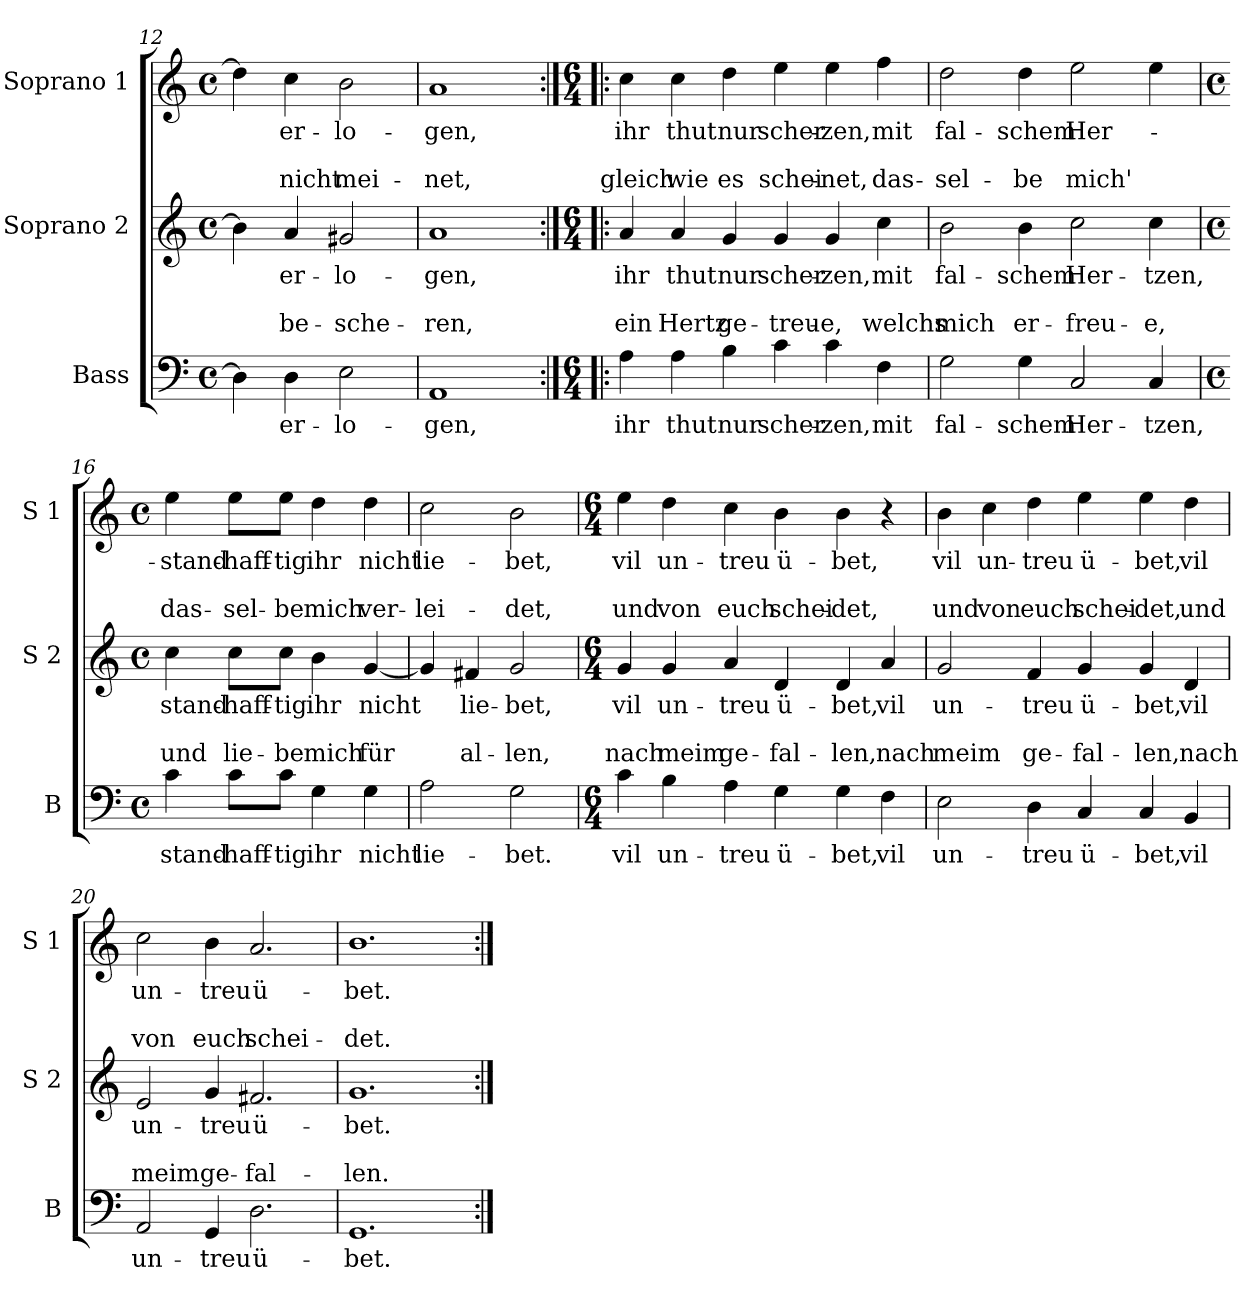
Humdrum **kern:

**kern	**text	**kern	**text	**text	**text	**kern	**text	**text	**text
*part3	*part3	*part2	*part2	*part2	*part2	*part1	*part1	*part1	*part1
*staff3	*staff3	*staff2	*staff2	*staff2	*staff2	*staff1	*staff1	*staff1	*staff1
*I"Bass	*	*I"Soprano 2	*	*	*	*I"Soprano 1	*	*	*
*I'B	*	*I'S 2	*	*	*	*I'S 1	*	*	*
*clefF4	*	*clefG2	*	*	*	*clefG2	*	*	*
*k[]	*	*k[]	*	*	*	*k[]	*	*	*
*C:	*	*C:	*	*	*	*C:	*	*	*
*M4/4	*	*M4/4	*	*	*	*M4/4	*	*	*
*met(c)	*	*met(c)	*	*	*	*met(c)	*	*	*
=12	=12	=12	=12	=12	=12	=12	=12	=12	=12
4D\]	.	4b\]	.	.	.	4dd\]	.	.	.
!	!LO:LY:b	!	!LO:LY:b	!	!LO:LY:b	!	!LO:LY:b	!	!LO:LY:b
4D\	er-	4a/	er-	.	be-	4cc\	er-	.	nicht
!	!LO:LY:b	!	!LO:LY:b	!	!LO:LY:b	!	!LO:LY:b	!	!LO:LY:b
2E\	-lo-	2g#X/	-lo-	.	-sche-	2b\	-lo-	.	mei-
=13	=13	=13	=13	=13	=13	=13	=13	=13	=13
!	!LO:LY:b	!	!LO:LY:b	!	!LO:LY:b	!	!LO:LY:b	!	!LO:LY:b
1AA	-gen,	1a	-gen,	.	-ren,	1a	-gen,	.	-net,
!!LO:LB:g=z
=14:|!|:	=14:|!|:	=14:|!|:	=14:|!|:	=14:|!|:	=14:|!|:	=14:|!|:	=14:|!|:	=14:|!|:	=14:|!|:
*M6/4	*	*M6/4	*	*	*	*M6/4	*	*	*
!	!LO:LY:b	!	!LO:LY:b	!	!LO:LY:b	!	!LO:LY:b	!	!LO:LY:b
4A\	ihr	4a/	ihr	.	ein	4cc\	ihr	.	gleich
!	!LO:LY:b	!	!LO:LY:b	!	!LO:LY:b	!	!LO:LY:b	!	!LO:LY:b
4A\	thut	4a/	thut	.	Hertz	4cc\	thut	.	wie
!	!LO:LY:b	!	!LO:LY:b	!	!LO:LY:b	!	!LO:LY:b	!	!LO:LY:b
4B\	nur	4g/	nur	.	ge-	4dd\	nur	.	es
!	!LO:LY:b	!	!LO:LY:b	!	!LO:LY:b	!	!LO:LY:b	!	!LO:LY:b
4c\	scher-	4g/	scher-	.	-treu-	4ee\	scher-	.	schei-
!	!LO:LY:b	!	!LO:LY:b	!	!LO:LY:b	!	!LO:LY:b	!	!LO:LY:b
4c\	-zen,	4g/	-zen,	.	-e,	4ee\	-zen,	.	-net,
!	!LO:LY:b	!	!LO:LY:b	!	!LO:LY:b	!	!LO:LY:b	!	!LO:LY:b
4F\	mit	4cc\	mit	.	welchs	4ff\	mit	.	das-
=15	=15	=15	=15	=15	=15	=15	=15	=15	=15
!	!LO:LY:b	!	!LO:LY:b	!	!LO:LY:b	!	!LO:LY:b	!	!LO:LY:b
2G\	fal-	2b\	fal-	.	mich	2dd\	fal-	.	-sel-
!	!LO:LY:b	!	!LO:LY:b	!	!LO:LY:b	!	!LO:LY:b	!	!LO:LY:b
4G\	-schem	4b\	-schem	.	er-	4dd\	-schem	.	-be
!	!LO:LY:b	!	!LO:LY:b	!	!LO:LY:b	!	!LO:LY:b	!	!LO:LY:b
2C/	Her-	2cc\	Her-	.	-freu-	2ee\	Her-	.	mich'
!	!LO:LY:b	!	!LO:LY:b	!	!LO:LY:b	!	!	!	!
4C/	-tzen,	4cc\	-tzen,	.	-e,	4ee\	.	.	.
=16	=16	=16	=16	=16	=16	=16	=16	=16	=16
*M4/4	*	*M4/4	*	*	*	*M4/4	*	*	*
*met(c)	*	*met(c)	*	*	*	*met(c)	*	*	*
!	!LO:LY:b	!	!LO:LY:b	!	!LO:LY:b	!	!LO:LY:b	!	!LO:LY:b
4c\	stand-	4cc\	stand-	.	und	4ee\	stand-	.	das-
!	!LO:LY:b	!	!LO:LY:b	!	!LO:LY:b	!	!LO:LY:b	!	!LO:LY:b
8c\L	-haff-	8cc\L	-haff-	.	lie-	8ee\L	-haff-	.	-sel-
!	!LO:LY:b	!	!LO:LY:b	!	!LO:LY:b	!	!LO:LY:b	!	!LO:LY:b
8c\J	-tig	8cc\J	-tig	.	-be	8ee\J	-tig	.	-be
!	!LO:LY:b	!	!LO:LY:b	!	!LO:LY:b	!	!LO:LY:b	!	!LO:LY:b
4G\	ihr	4b\	ihr	.	mich	4dd\	ihr	.	mich
!	!LO:LY:b	!	!LO:LY:b	!	!LO:LY:b	!	!LO:LY:b	!	!LO:LY:b
4G\	nicht	[4g/	nicht	.	für	4dd\	nicht	.	ver-
=17	=17	=17	=17	=17	=17	=17	=17	=17	=17
!	!LO:LY:b	!	!	!	!	!	!LO:LY:b	!	!LO:LY:b
2A\	lie-	4g/]	.	.	.	2cc\	lie-	.	-lei-
!	!	!	!LO:LY:b	!	!LO:LY:b	!	!	!	!
.	.	4f#X/	lie-	.	al-	.	.	.	.
!	!LO:LY:b	!	!LO:LY:b	!	!LO:LY:b	!	!LO:LY:b	!	!LO:LY:b
2G\	-bet.	2g/	-bet,	.	-len,	2b\	-bet,	.	-det,
!!LO:LB:g=z
=18	=18	=18	=18	=18	=18	=18	=18	=18	=18
*M6/4	*	*M6/4	*	*	*	*M6/4	*	*	*
!	!LO:LY:b	!	!LO:LY:b	!	!LO:LY:b	!	!LO:LY:b	!	!LO:LY:b
4c\	vil	4g/	vil	.	nach	4ee\	vil	.	und
!	!LO:LY:b	!	!LO:LY:b	!	!LO:LY:b	!	!LO:LY:b	!	!LO:LY:b
4B\	un-	4g/	un-	.	meim	4dd\	un-	.	von
!	!LO:LY:b	!	!LO:LY:b	!	!LO:LY:b	!	!LO:LY:b	!	!LO:LY:b
4A\	-treu	4a/	-treu	.	ge-	4cc\	-treu	.	euch
!	!LO:LY:b	!	!LO:LY:b	!	!LO:LY:b	!	!LO:LY:b	!	!LO:LY:b
4G\	ü-	4d/	ü-	.	-fal-	4b\	ü-	.	schei-
!	!LO:LY:b	!	!LO:LY:b	!	!LO:LY:b	!	!LO:LY:b	!	!LO:LY:b
4G\	-bet,	4d/	-bet,	.	-len,	4b\	-bet,	.	-det,
!	!LO:LY:b	!	!LO:LY:b	!	!LO:LY:b	!	!	!	!
4F\	vil	4a/	vil	.	nach	4r	.	.	.
=19	=19	=19	=19	=19	=19	=19	=19	=19	=19
!	!LO:LY:b	!	!LO:LY:b	!	!LO:LY:b	!	!LO:LY:b	!	!LO:LY:b
2E\	un-	2g/	un-	.	meim	4b\	vil	.	und
!	!	!	!	!	!	!	!LO:LY:b	!	!LO:LY:b
.	.	.	.	.	.	4cc\	un-	.	von
!	!LO:LY:b	!	!LO:LY:b	!	!LO:LY:b	!	!LO:LY:b	!	!LO:LY:b
4D\	-treu	4f/	-treu	.	ge-	4dd\	-treu	.	euch
!	!LO:LY:b	!	!LO:LY:b	!	!LO:LY:b	!	!LO:LY:b	!	!LO:LY:b
4C/	ü-	4g/	ü-	.	-fal-	4ee\	ü-	.	schei-
!	!LO:LY:b	!	!LO:LY:b	!	!LO:LY:b	!	!LO:LY:b	!	!LO:LY:b
4C/	-bet,	4g/	-bet,	.	-len,	4ee\	-bet,	.	-det,
!	!LO:LY:b	!	!LO:LY:b	!	!LO:LY:b	!	!LO:LY:b	!	!LO:LY:b
4BB/	vil	4d/	vil	.	nach	4dd\	vil	.	und
=20	=20	=20	=20	=20	=20	=20	=20	=20	=20
!	!LO:LY:b	!	!LO:LY:b	!	!LO:LY:b	!	!LO:LY:b	!	!LO:LY:b
2AA/	un-	2e/	un-	.	meim	2cc\	un-	.	von
!	!LO:LY:b	!	!LO:LY:b	!	!LO:LY:b	!	!LO:LY:b	!	!LO:LY:b
4GG/	-treu	4g/	-treu	.	ge-	4b\	-treu	.	euch
!	!LO:LY:b	!	!LO:LY:b	!	!LO:LY:b	!	!LO:LY:b	!	!LO:LY:b
2.D\	ü-	2.f#X/	ü-	.	-fal-	2.a/	ü-	.	schei-
=21	=21	=21	=21	=21	=21	=21	=21	=21	=21
!	!LO:LY:b	!	!LO:LY:b	!	!LO:LY:b	!	!LO:LY:b	!	!LO:LY:b
1.GG	-bet.	1.g	-bet.	.	-len.	1.b	-bet.	.	-det.
=:|!	=:|!	=:|!	=:|!	=:|!	=:|!	=:|!	=:|!	=:|!	=:|!
*-	*-	*-	*-	*-	*-	*-	*-	*-	*-
